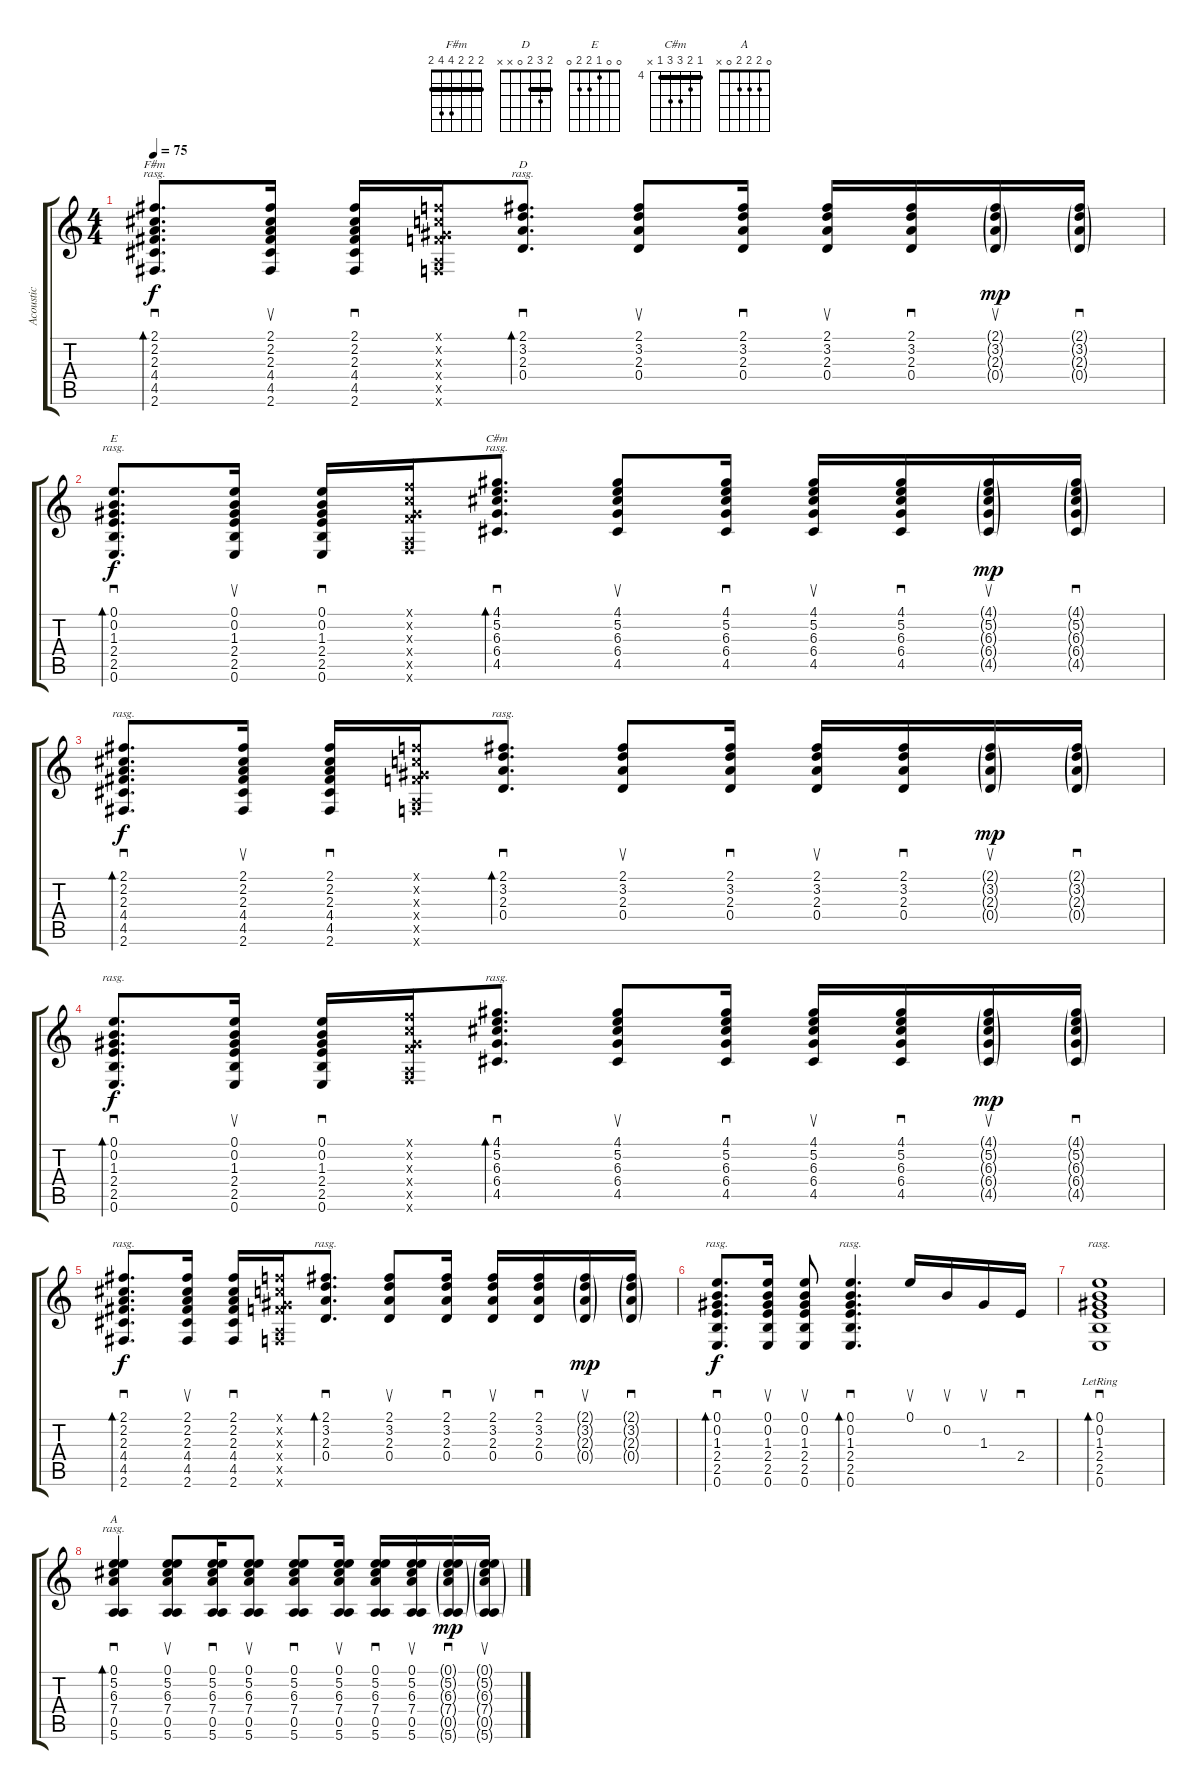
\track ("Acoustic" "Acoustic") {instrument acousticguitarsteel}
\staff {score tabs}
\tuning (E4 B3 G3 D3 A2 E2) {hide}
\chord ("F#m" 2 2 2 4 4 2) {barre 2}
\chord ("D" 2 3 2 0 x x) {barre 2}
\chord ("E" 0 0 1 2 2 0)
\chord ("C#m" 4 5 6 6 4 x) {firstfret 4 barre 4}
\chord ("A" 0 2 2 2 0 x)
\ts (4 4)
\tempo 75
\clef g2
\ks c
(2.1 2.2 2.3 4.4 4.5 2.6).8{d sd bd 30 ch "F#m" rasg ii dy f} (2.1 2.2 2.3 4.4 4.5 2.6).16{su} (2.1 2.2 2.3 4.4 4.5 2.6).16{sd} (1.1{x} 1.2{x} 1.3{x} 3.4{x} 0.5{x} 1.6{x}).16 (2.1 3.2 2.3 0.4).8{d sd bd 60 ch "D" rasg ii} (2.1 3.2 2.3 0.4).8{su} (2.1 3.2 2.3 0.4).16{sd} (2.1 3.2 2.3 0.4).16{su} (2.1 3.2 2.3 0.4).16{sd} (2.1{g} 3.2{g} 2.3{g} 0.4{g}).16{su dy mp} (2.1{g} 3.2{g} 2.3{g} 0.4{g}).16{sd} |
(0.1 0.2 1.3 2.4 2.5 0.6).8{d sd bd 60 ch "E" rasg ii dy f} (0.1 0.2 1.3 2.4 2.5 0.6).16{su} (0.1 0.2 1.3 2.4 2.5 0.6).16{sd} (1.1{x} 1.2{x} 1.3{x} 3.4{x} 0.5{x} 1.6{x}).16 (4.1 5.2 6.3 6.4 4.5).8{d sd bd 30 ch "C#m" rasg ii} (4.1 5.2 6.3 6.4 4.5).8{su} (4.1 5.2 6.3 6.4 4.5).16{sd} (4.1 5.2 6.3 6.4 4.5).16{su} (4.1 5.2 6.3 6.4 4.5).16{sd} (4.1{g} 5.2{g} 6.3{g} 6.4{g} 4.5{g}).16{su dy mp} (4.1{g} 5.2{g} 6.3{g} 6.4{g} 4.5{g}).16{sd} |
(2.1 2.2 2.3 4.4 4.5 2.6).8{d sd bd 30 rasg ii dy f} (2.1 2.2 2.3 4.4 4.5 2.6).16{su} (2.1 2.2 2.3 4.4 4.5 2.6).16{sd} (1.1{x} 1.2{x} 1.3{x} 3.4{x} 0.5{x} 1.6{x}).16 (2.1 3.2 2.3 0.4).8{d sd bd 60 rasg ii} (2.1 3.2 2.3 0.4).8{su} (2.1 3.2 2.3 0.4).16{sd} (2.1 3.2 2.3 0.4).16{su} (2.1 3.2 2.3 0.4).16{sd} (2.1{g} 3.2{g} 2.3{g} 0.4{g}).16{su dy mp} (2.1{g} 3.2{g} 2.3{g} 0.4{g}).16{sd} |
(0.1 0.2 1.3 2.4 2.5 0.6).8{d sd bd 60 rasg ii dy f} (0.1 0.2 1.3 2.4 2.5 0.6).16{su} (0.1 0.2 1.3 2.4 2.5 0.6).16{sd} (1.1{x} 1.2{x} 1.3{x} 3.4{x} 0.5{x} 1.6{x}).16 (4.1 5.2 6.3 6.4 4.5).8{d sd bd 30 rasg ii} (4.1 5.2 6.3 6.4 4.5).8{su} (4.1 5.2 6.3 6.4 4.5).16{sd} (4.1 5.2 6.3 6.4 4.5).16{su} (4.1 5.2 6.3 6.4 4.5).16{sd} (4.1{g} 5.2{g} 6.3{g} 6.4{g} 4.5{g}).16{su dy mp} (4.1{g} 5.2{g} 6.3{g} 6.4{g} 4.5{g}).16{sd} |
(2.1 2.2 2.3 4.4 4.5 2.6).8{d sd bd 30 rasg ii dy f} (2.1 2.2 2.3 4.4 4.5 2.6).16{su} (2.1 2.2 2.3 4.4 4.5 2.6).16{sd} (1.1{x} 1.2{x} 1.3{x} 3.4{x} 0.5{x} 1.6{x}).16 (2.1 3.2 2.3 0.4).8{d sd bd 60 rasg ii} (2.1 3.2 2.3 0.4).8{su} (2.1 3.2 2.3 0.4).16{sd} (2.1 3.2 2.3 0.4).16{su} (2.1 3.2 2.3 0.4).16{sd} (2.1{g} 3.2{g} 2.3{g} 0.4{g}).16{su dy mp} (2.1{g} 3.2{g} 2.3{g} 0.4{g}).16{sd} |
(0.1 0.2 1.3 2.4 2.5 0.6).8{d sd bd 60 rasg ii dy f} (0.1 0.2 1.3 2.4 2.5 0.6).16{su} (0.1 0.2 1.3 2.4 2.5 0.6).8{su} (0.1 0.2 1.3 2.4 2.5 0.6).4{d sd bd 120 rasg ii} 0.1.16{su} 0.2.16{su} 1.3.16{su} 2.4.16{sd} |
(0.1{lr} 0.2{lr} 1.3{lr} 2.4{lr} 2.5{lr} 0.6{lr}).1{sd bd 60 rasg ii} |
(0.1 5.2 6.3 7.4 0.5 5.6).4{sd bd 60 ch "A" rasg ii} (0.1 5.2 6.3 7.4 0.5 5.6).8{su} (0.1 5.2 6.3 7.4 0.5 5.6).16{sd} (0.1 5.2 6.3 7.4 0.5 5.6).8{su} (0.1 5.2 6.3 7.4 0.5 5.6).8{sd} (0.1 5.2 6.3 7.4 0.5 5.6).16{su} (0.1 5.2 6.3 7.4 0.5 5.6).16{sd} (0.1 5.2 6.3 7.4 0.5 5.6).16{su} (0.1{g} 5.2{g} 6.3{g} 7.4{g} 0.5{g} 5.6{g}).16{sd dy mp} (0.1{g} 5.2{g} 6.3{g} 7.4{g} 0.5{g} 5.6{g}).16{su}
